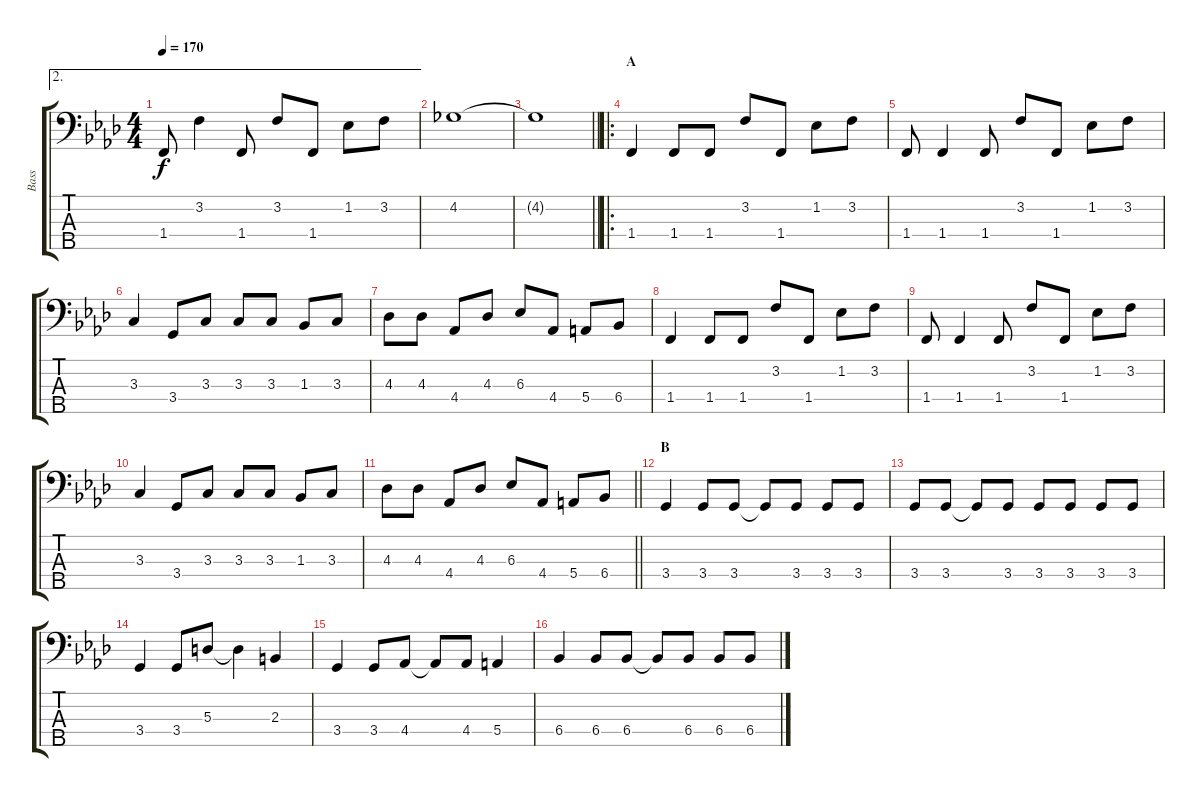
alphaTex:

\track ("Bass" "Bass") {instrument electricbassfinger}
\staff {score tabs}
\tuning (G2 D2 A1 E1 B0) {hide}
\ae 2
\ts (4 4)
\tempo 170
\clef f4
\ks ab
1.4.8{dy f} 3.2.4 1.4.8 3.2.8 1.4.8 1.2.8 3.2.8 |
4.2.1 |
\barLineRight lightlight
4.2{t}.1 |
\ro
\section ("" "A")
1.4.4 1.4.8 1.4.8 3.2.8 1.4.8 1.2.8 3.2.8 |
1.4.8 1.4.4 1.4.8 3.2.8 1.4.8 1.2.8 3.2.8 |
3.3.4 3.4.8 3.3.8 3.3.8 3.3.8 1.3.8 3.3.8 |
4.3.8 4.3.8 4.4.8 4.3.8 6.3.8 4.4.8 5.4.8 6.4.8 |
1.4.4 1.4.8 1.4.8 3.2.8 1.4.8 1.2.8 3.2.8 |
1.4.8 1.4.4 1.4.8 3.2.8 1.4.8 1.2.8 3.2.8 |
3.3.4 3.4.8 3.3.8 3.3.8 3.3.8 1.3.8 3.3.8 |
\barLineRight lightlight
4.3.8 4.3.8 4.4.8 4.3.8 6.3.8 4.4.8 5.4.8 6.4.8 |
\section ("" "B")
3.4.4 3.4.8 3.4.8 3.4{t}.8 3.4.8 3.4.8 3.4.8 |
3.4.8 3.4.8 3.4{t}.8 3.4.8 3.4.8 3.4.8 3.4.8 3.4.8 |
3.4.4 3.4.8 5.3.8 5.3{t}.4 2.3.4 |
3.4.4 3.4.8 4.4.8 4.4{t}.8 4.4.8 5.4.4 |
6.4.4 6.4.8 6.4.8 6.4{t}.8 6.4.8 6.4.8 6.4.8
